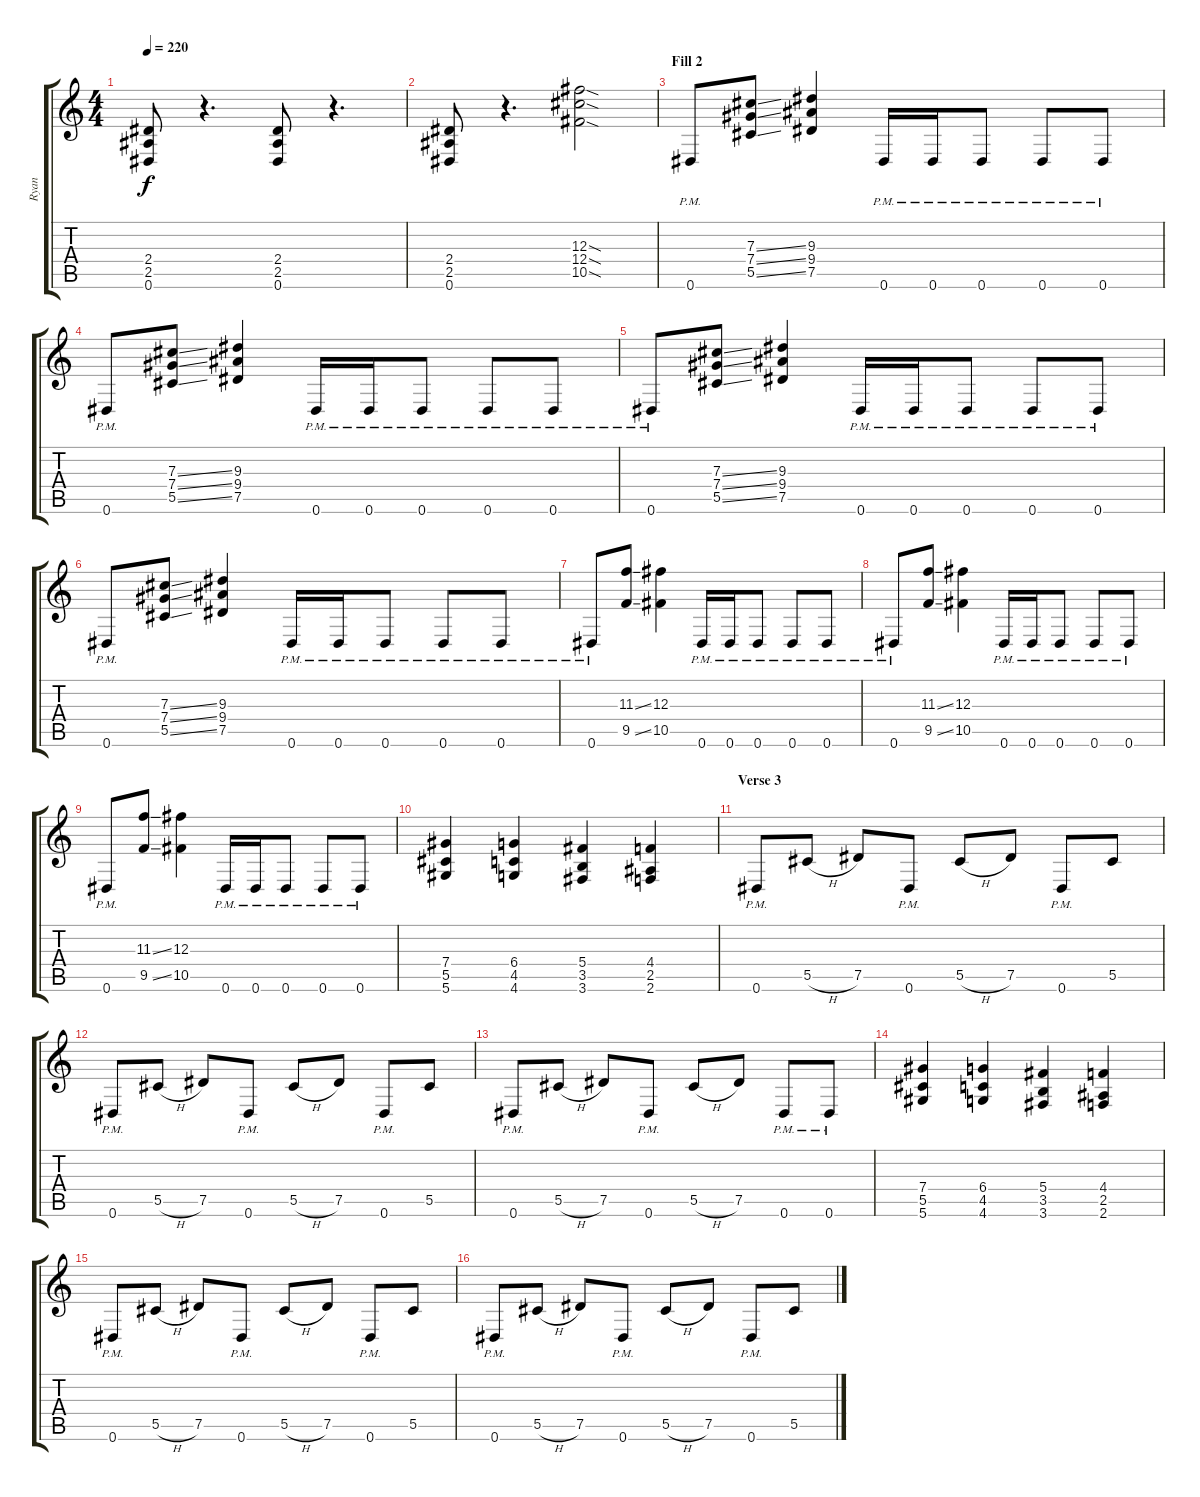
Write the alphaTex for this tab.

\track ("Ryan" "Ryan") {instrument distortionguitar}
\staff {score tabs}
\tuning (Eb4 Bb3 Gb3 Db3 Ab2 Eb2) {hide}
\ts (4 4)
\tempo 220
\clef g2
\ks c
(2.4 2.5 0.6).8{dy f} r.4{d} (2.4 2.5 0.6).8 r.4{d} |
(2.4 2.5 0.6).8 r.4{d} (12.3{sod} 12.4{sod} 10.5{sod}).2 |
\section ("" "Fill 2")
0.6{pm}.8 (7.3{ss} 7.4{ss} 5.5{ss}).8 (9.3 9.4 7.5).4 0.6{pm}.16 0.6{pm}.16 0.6{pm}.8 0.6{pm}.8 0.6{pm}.8 |
0.6{pm}.8 (7.3{ss} 7.4{ss} 5.5{ss}).8 (9.3 9.4 7.5).4 0.6{pm}.16 0.6{pm}.16 0.6{pm}.8 0.6{pm}.8 0.6{pm}.8 |
0.6{pm}.8 (7.3{ss} 7.4{ss} 5.5{ss}).8 (9.3 9.4 7.5).4 0.6{pm}.16 0.6{pm}.16 0.6{pm}.8 0.6{pm}.8 0.6{pm}.8 |
0.6{pm}.8 (7.3{ss} 7.4{ss} 5.5{ss}).8 (9.3 9.4 7.5).4 0.6{pm}.16 0.6{pm}.16 0.6{pm}.8 0.6{pm}.8 0.6{pm}.8 |
0.6{pm}.8 (11.3{ss} 9.5{ss}).8 (12.3 10.5).4 0.6{pm}.16 0.6{pm}.16 0.6{pm}.8 0.6{pm}.8 0.6{pm}.8 |
0.6{pm}.8 (11.3{ss} 9.5{ss}).8 (12.3 10.5).4 0.6{pm}.16 0.6{pm}.16 0.6{pm}.8 0.6{pm}.8 0.6{pm}.8 |
0.6{pm}.8 (11.3{ss} 9.5{ss}).8 (12.3 10.5).4 0.6{pm}.16 0.6{pm}.16 0.6{pm}.8 0.6{pm}.8 0.6{pm}.8 |
(7.4 5.5 5.6).4 (6.4 4.5 4.6).4 (5.4 3.5 3.6).4 (4.4 2.5 2.6).4 |
\section ("" "Verse 3")
0.6{pm}.8 5.5{h}.8 7.5.8 0.6{pm}.8 5.5{h}.8 7.5.8 0.6{pm}.8 5.5.8 |
0.6{pm}.8 5.5{h}.8 7.5.8 0.6{pm}.8 5.5{h}.8 7.5.8 0.6{pm}.8 5.5.8 |
0.6{pm}.8 5.5{h}.8 7.5.8 0.6{pm}.8 5.5{h}.8 7.5.8 0.6{pm}.8 0.6{pm}.8 |
(7.4 5.5 5.6).4 (6.4 4.5 4.6).4 (5.4 3.5 3.6).4 (4.4 2.5 2.6).4 |
0.6{pm}.8 5.5{h}.8 7.5.8 0.6{pm}.8 5.5{h}.8 7.5.8 0.6{pm}.8 5.5.8 |
0.6{pm}.8 5.5{h}.8 7.5.8 0.6{pm}.8 5.5{h}.8 7.5.8 0.6{pm}.8 5.5.8
